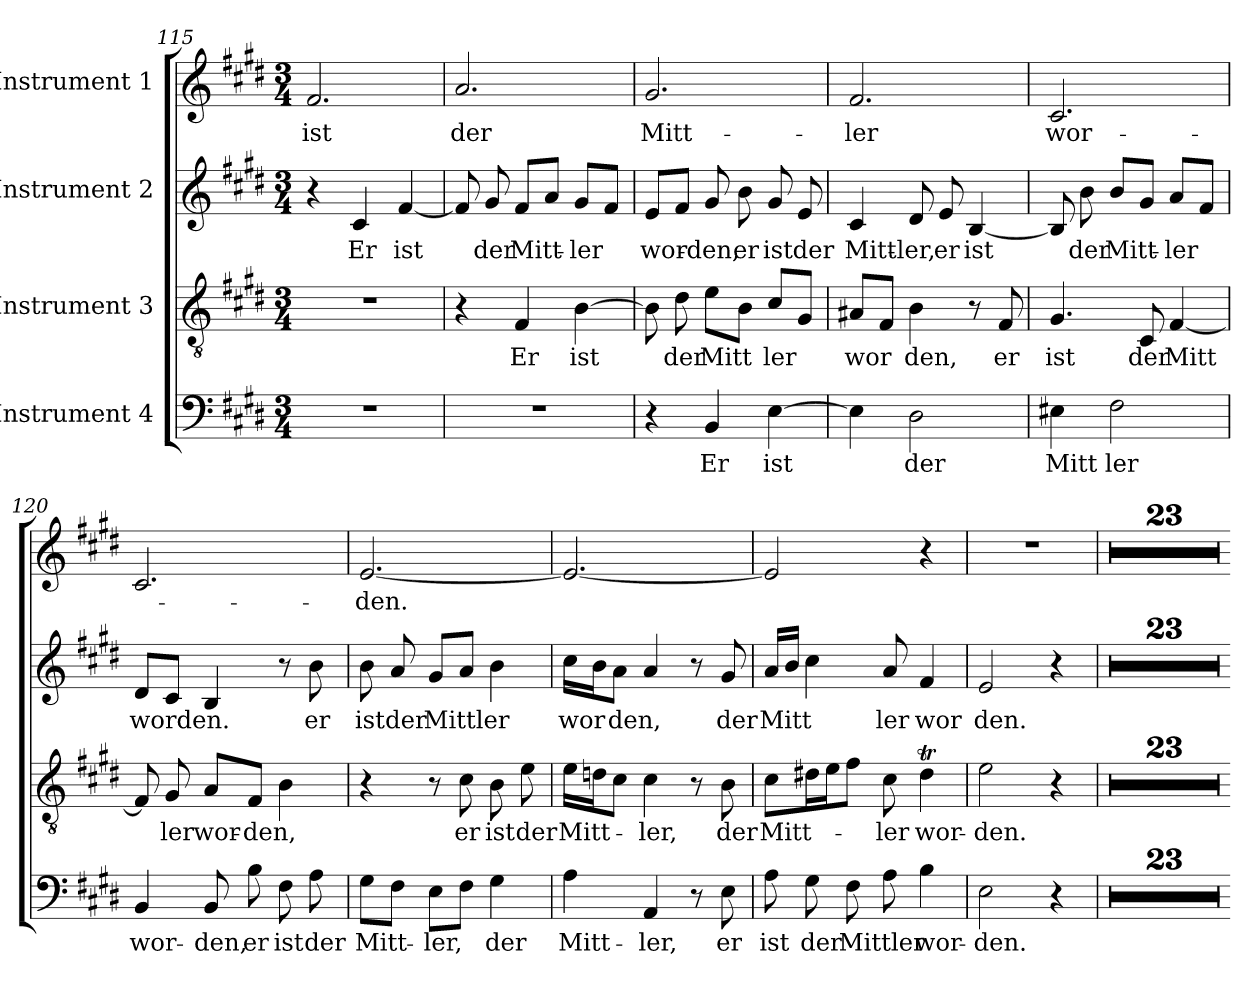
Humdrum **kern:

**kern	**text	**kern	**text	**kern	**text	**kern	**text
*part4	*part4	*part3	*part3	*part2	*part2	*part1	*part1
*staff4	*staff4	*staff3	*staff3	*staff2	*staff2	*staff1	*staff1
*I"Instrument 4	*	*I"Instrument 3	*	*I"Instrument 2	*	*I"Instrument 1	*
!!LO:LB:g=z
*clefF4	*	*clefGv2	*	*clefG2	*	*clefG2	*
*k[f#c#g#d#]	*	*k[f#c#g#d#]	*	*k[f#c#g#d#]	*	*k[f#c#g#d#]	*
*E:	*	*E:	*	*E:	*	*E:	*
*M3/4	*	*M3/4	*	*M3/4	*	*M3/4	*
=115	=115	=115	=115	=115	=115	=115	=115
!LO:N:vis=1	!	!LO:N:vis=1	!	!	!	!	!LO:LY:b:cj
2.r	.	2.r	.	4r	.	2.f#/	ist
!	!	!	!	!	!LO:LY:b:cj	!	!
.	.	.	.	4c#/	Er	.	.
!	!	!	!	!	!LO:LY:b	!	!
.	.	.	.	[<4f#/	ist	.	.
=116	=116	=116	=116	=116	=116	=116	=116
!LO:N:vis=1	!	!	!	!	!	!	!LO:LY:b:cj
2.r	.	4r	.	8f#/]	.	2.a/	der
!	!	!	!	!	!LO:LY:b:cj	!	!
.	.	.	.	8g#/	der	.	.
!	!	!	!LO:LY:b:cj	!	!LO:LY:b	!	!
.	.	4F#/	Er	8f#/L	Mitt-	.	.
.	.	.	.	8a/J	.	.	.
!	!	!	!LO:LY:b	!	!LO:LY:b	!	!
.	.	[>4B\	ist	8g#/L	-ler	.	.
.	.	.	.	8f#/J	.	.	.
=117	=117	=117	=117	=117	=117	=117	=117
!	!	!	!	!	!LO:LY:b	!	!LO:LY:b:cj
4r	.	8B\]	.	8e/L	wor-	2.g#/	Mitt-
!	!	!	!LO:LY:b:cj	!	!	!	!
.	.	8d#\	der	8f#/J	.	.	.
!	!LO:LY:b:cj	!	!LO:LY:b	!	!LO:LY:b:cj	!	!
4BB/	Er	8e\L	Mitt	8g#/	-den,	.	.
!	!	!	!	!	!LO:LY:b:cj	!	!
.	.	8B\J	.	8b\	er	.	.
!	!LO:LY:b	!	!LO:LY:b	!	!LO:LY:b:cj	!	!
[>4E\	ist	8c#/L	ler	8g#/	ist	.	.
!	!	!	!	!	!LO:LY:b:cj	!	!
.	.	8G#/J	.	8e/	der	.	.
=118	=118	=118	=118	=118	=118	=118	=118
!	!	!	!LO:LY:b	!	!LO:LY:b:cj	!	!LO:LY:b:cj
4E\]	.	8A#X/L	wor	4c#/	Mitt-	2.f#/	-ler
.	.	8F#/J	.	.	.	.	.
!	!LO:LY:b:cj	!	!LO:LY:b:cj	!	!LO:LY:b:cj	!	!
2D#\	der	4B\	den,	8d#/	-ler,	.	.
!	!	!	!	!	!LO:LY:b:cj	!	!
.	.	.	.	8e/	er	.	.
!	!	!	!	!	!LO:LY:b	!	!
.	.	8r	.	[<4B/	ist	.	.
!	!	!	!LO:LY:b:cj	!	!	!	!
.	.	8F#/	er	.	.	.	.
=119	=119	=119	=119	=119	=119	=119	=119
!	!LO:LY:b:cj	!	!LO:LY:b:cj	!	!	!	!LO:LY:b
4E#X\	Mitt	4.G#/	ist	8B/]	.	(<2.c#/	wor-
!	!	!	!	!	!LO:LY:b:cj	!	!
.	.	.	.	8b\	der	.	.
!	!LO:LY:b:cj	!	!	!	!LO:LY:b	!	!
2F#\	ler	.	.	8b/L	Mitt-	.	.
!	!	!	!LO:LY:b:cj	!	!	!	!
.	.	8C#/	der	8g#/J	.	.	.
!	!	!	!LO:LY:b	!	!LO:LY:b	!	!
.	.	[>4F#/	Mitt	8a/L	-ler	.	.
.	.	.	.	8f#/J)	.	.	.
!!LO:LB:g=z
=120	=120	=120	=120	=120	=120	=120	=120
!	!LO:LY:b:cj	!	!	!	!LO:LY:b	!	!
*	*	*	*	*	*	*^	*
4BB/	wor-	8F#/]	.	8d#/L	worden.	2.c#/	8..ryy	.
!	!	!	!LO:LY:b:cj	!	!	!	!	!
.	.	8G#/	ler	8c#/J	.	.	.	.
.	.	.	.	.	.	.	2ryy	.
!	!LO:LY:b:cj	!	!LO:LY:b	!	!	!	!	!
8BB/	-den,	8A/L	wor-	4B/	.	.	.	.
!	!LO:LY:b:cj	!	!LO:LY:b	!	!	!	!	!
8B\	er	8F#/J	-den,	.	.	.	.	.
!	!LO:LY:b:cj	!	!	!	!	!	!	!
8F#\	ist	4B\	.	8r	.	.	.	.
!	!LO:LY:b:cj	!	!	!	!LO:LY:b:cj	!	!	!
8A\	der	.	.	8b\	er	.	.	.
.	.	.	.	.	.	.	32ryy	.
=121	=121	=121	=121	=121	=121	=121	=121	=121
!	!LO:LY:b	!	!	!	!LO:LY:b:cj	!	!	!LO:LY:b
*	*	*	*	*	*	*v	*v	*
8G#\L	Mitt-	4r	.	8b\	ist	[<2.e/	-den.
!	!	!	!	!	!LO:LY:b:cj	!	!
8F#\J	.	.	.	8a/	der	.	.
!	!LO:LY:b	!	!	!	!LO:LY:b	!	!
8E\L	-ler,	8r	.	8g#/L	Mittler	.	.
!	!	!	!LO:LY:b:cj	!	!	!	!
8F#\J	.	8c#\	er	8a/J	.	.	.
!	!LO:LY:b:cj	!	!LO:LY:b:cj	!	!	!	!
4G#\	der	8B\	ist	4b\	.	.	.
!	!	!	!LO:LY:b:cj	!	!	!	!
.	.	8e\	der	.	.	.	.
=122	=122	=122	=122	=122	=122	=122	=122
!	!LO:LY:b:cj	!	!LO:LY:b	!	!LO:LY:b	!	!
4A\	Mitt-	16e\L	Mitt-	16cc#\L	wor	2.e/_<	.
.	.	16dn\	.	16b\	.	.	.
!	!	!	!	!	!LO:LY:b	!	!
.	.	8c#\J	.	8a\J	den,	.	.
!	!LO:LY:b:cj	!	!LO:LY:b:cj	!	!	!	!
4AA/	-ler,	4c#\	-ler,	4a/	.	.	.
8r	.	8r	.	8r	.	.	.
!	!LO:LY:b:cj	!	!LO:LY:b:cj	!	!LO:LY:b:cj	!	!
8E\	er	8B\	der	8g#/	der	.	.
=123	=123	=123	=123	=123	=123	=123	=123
!	!LO:LY:b:cj	!	!LO:LY:b	!	!LO:LY:b	!	!
8A\	ist	8c#\L	Mitt-	16a/L	Mitt	2e/]	.
.	.	.	.	16b/J	.	.	.
!	!LO:LY:b:cj	!	!	!	!	!	!
8G#\	der	16d#X\	.	4cc#\	.	.	.
.	.	16e\	.	.	.	.	.
!	!LO:LY:b:cj	!	!	!	!	!	!
8F#\	Mittler	8f#\J	.	.	.	.	.
!	!	!	!LO:LY:b:cj	!	!LO:LY:b:cj	!	!
8A\	.	8c#\	-ler	8a/	ler	.	.
!	!LO:LY:b:cj	!	!LO:LY:b:cj	!	!LO:LY:b:cj	!	!
4B\	wor-	4d#t\	wor-	4f#/	wor	4r	.
=124	=124	=124	=124	=124	=124	=124	=124
!	!LO:LY:b:cj	!	!LO:LY:b:cj	!	!LO:LY:b:cj	!LO:N:vis=1	!
2E\	-den.	2e\	-den.	2e/	den.	2.r	.
4r	.	4r	.	4r	.	.	.
=125	=125	=125	=125	=125	=125	=125	=125
2.r	.	2.r	.	2.r	.	2.r	.
=126	==126	=126	==126	=126	==126	==126	==126
2.r	.	2.r	.	2.r	.	2.r	.
=127	=127	=127	=127	=127	=127	=127	=127
2.r	.	2.r	.	2.r	.	2.r	.
=128	=128	=128	=128	=128	=128	=128	=128
2.r	.	2.r	.	2.r	.	2.r	.
=129	=129	=129	=129	=129	=129	=129	=129
2.r	.	2.r	.	2.r	.	2.r	.
=130	=130	=130	=130	=130	=130	=130	=130
2.r	.	2.r	.	2.r	.	2.r	.
=131	=131	=131	=131	=131	=131	=131	=131
2.r	.	2.r	.	2.r	.	2.r	.
=132	=132	=132	=132	=132	=132	=132	=132
2.r	.	2.r	.	2.r	.	2.r	.
=133	=133	=133	=133	=133	=133	=133	=133
2.r	.	2.r	.	2.r	.	2.r	.
=134	=134	=134	=134	=134	=134	=134	=134
2.r	.	2.r	.	2.r	.	2.r	.
=135	=135	=135	=135	=135	=135	=135	=135
2.r	.	2.r	.	2.r	.	2.r	.
=136	=136	=136	=136	=136	=136	=136	=136
2.r	.	2.r	.	2.r	.	2.r	.
=137	=137	=137	=137	=137	=137	=137	=137
2.r	.	2.r	.	2.r	.	2.r	.
=138	=138	=138	=138	=138	=138	=138	=138
2.r	.	2.r	.	2.r	.	2.r	.
=139	=139	=139	=139	=139	=139	=139	=139
2.r	.	2.r	.	2.r	.	2.r	.
=140	=140	=140	=140	=140	=140	=140	=140
2.r	.	2.r	.	2.r	.	2.r	.
=141	=141	=141	=141	=141	=141	=141	=141
2.r	.	2.r	.	2.r	.	2.r	.
=142	=142	=142	=142	=142	=142	=142	=142
2.r	.	2.r	.	2.r	.	2.r	.
=143	=143	=143	=143	=143	=143	=143	=143
2.r	.	2.r	.	2.r	.	2.r	.
=144	=144	=144	=144	=144	=144	=144	=144
2.r	.	2.r	.	2.r	.	2.r	.
=145	=145	=145	=145	=145	=145	=145	=145
2.r	.	2.r	.	2.r	.	2.r	.
=146	=146	=146	=146	=146	=146	=146	=146
2.r	.	2.r	.	2.r	.	2.r	.
=147	=147	=147	=147	=147	=147	=147	=147
2.r	.	2.r	.	2.r	.	2.r	.
=	==	=	==	=	==	==	==
*-	*-	*-	*-	*-	*-	*-	*-
